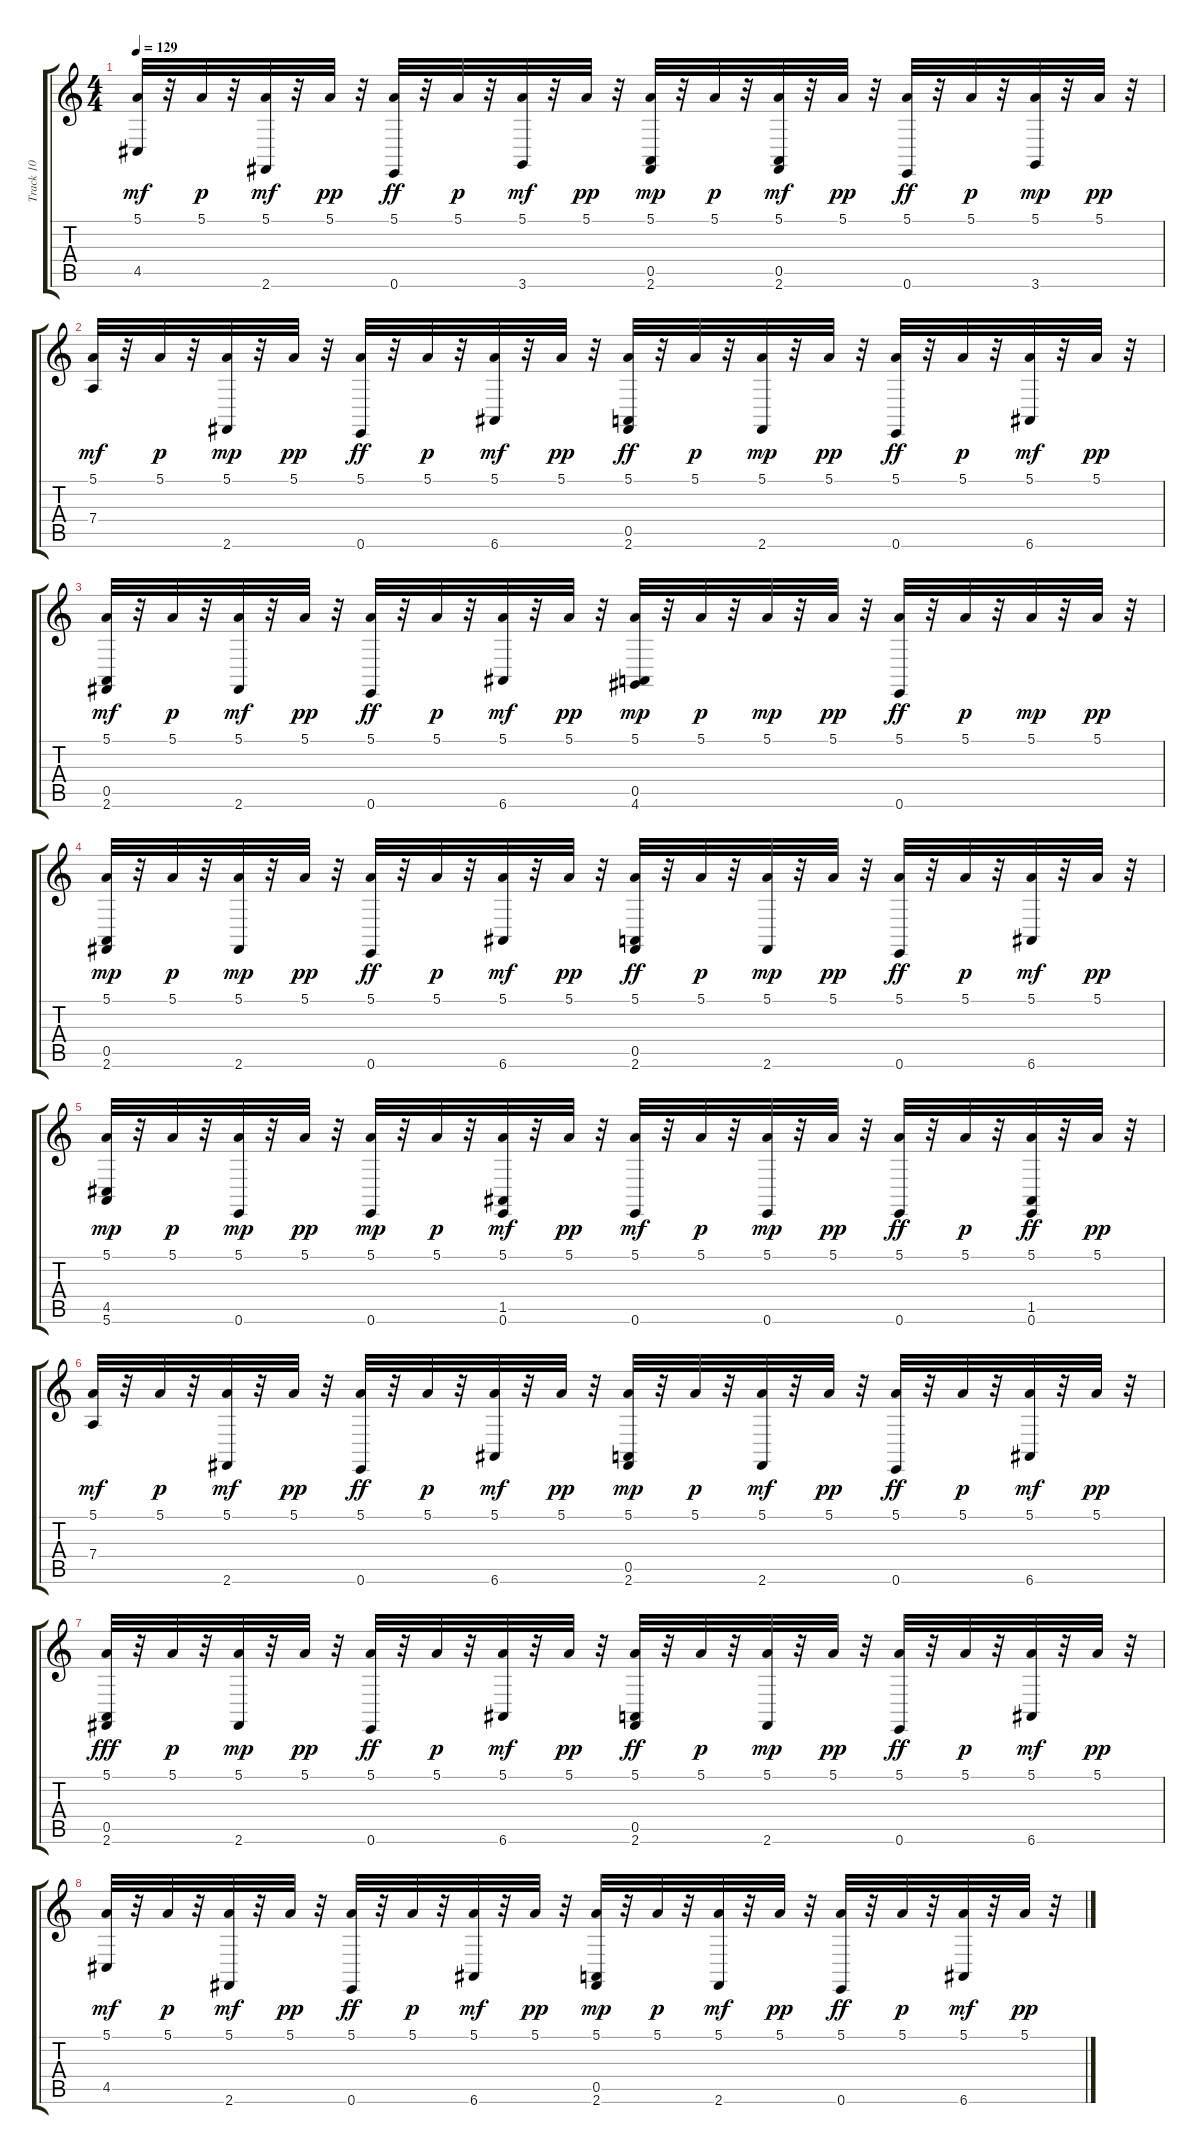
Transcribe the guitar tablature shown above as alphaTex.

\track ("Track 10" "Track 10") {instrument acousticgrandpiano}
\staff {score tabs}
\tuning (E4 B3 G3 D3 A2 E2) {hide}
\ts (4 4)
\tempo 129
\clef g2
\ks c
(5.1 4.5).32{dy mf} r.32 5.1.32{dy p} r.32 (5.1 2.6).32{dy mf} r.32 5.1.32{dy pp} r.32 (5.1 0.6).32{dy ff} r.32 5.1.32{dy p} r.32 (5.1 3.6).32{dy mf} r.32 5.1.32{dy pp} r.32 (5.1 0.5 2.6).32{dy mp} r.32 5.1.32{dy p} r.32 (5.1 0.5 2.6).32{dy mf} r.32 5.1.32{dy pp} r.32 (5.1 0.6).32{dy ff} r.32 5.1.32{dy p} r.32 (5.1 3.6).32{dy mp} r.32 5.1.32{dy pp} r.32 |
(5.1 7.4).32{dy mf} r.32 5.1.32{dy p} r.32 (5.1 2.6).32{dy mp} r.32 5.1.32{dy pp} r.32 (5.1 0.6).32{dy ff} r.32 5.1.32{dy p} r.32 (5.1 6.6).32{dy mf} r.32 5.1.32{dy pp} r.32 (5.1 0.5 2.6).32{dy ff} r.32 5.1.32{dy p} r.32 (5.1 2.6).32{dy mp} r.32 5.1.32{dy pp} r.32 (5.1 0.6).32{dy ff} r.32 5.1.32{dy p} r.32 (5.1 6.6).32{dy mf} r.32 5.1.32{dy pp} r.32 |
(5.1 0.5 2.6).32{dy mf} r.32 5.1.32{dy p} r.32 (5.1 2.6).32{dy mf} r.32 5.1.32{dy pp} r.32 (5.1 0.6).32{dy ff} r.32 5.1.32{dy p} r.32 (5.1 6.6).32{dy mf} r.32 5.1.32{dy pp} r.32 (5.1 0.5 4.6).32{dy mp} r.32 5.1.32{dy p} r.32 5.1.32{dy mp} r.32 5.1.32{dy pp} r.32 (5.1 0.6).32{dy ff} r.32 5.1.32{dy p} r.32 5.1.32{dy mp} r.32 5.1.32{dy pp} r.32 |
(5.1 0.5 2.6).32{dy mp} r.32 5.1.32{dy p} r.32 (5.1 2.6).32{dy mp} r.32 5.1.32{dy pp} r.32 (5.1 0.6).32{dy ff} r.32 5.1.32{dy p} r.32 (5.1 6.6).32{dy mf} r.32 5.1.32{dy pp} r.32 (5.1 0.5 2.6).32{dy ff} r.32 5.1.32{dy p} r.32 (5.1 2.6).32{dy mp} r.32 5.1.32{dy pp} r.32 (5.1 0.6).32{dy ff} r.32 5.1.32{dy p} r.32 (5.1 6.6).32{dy mf} r.32 5.1.32{dy pp} r.32 |
(5.1 4.5 5.6).32{dy mp} r.32 5.1.32{dy p} r.32 (5.1 0.6).32{dy mp} r.32 5.1.32{dy pp} r.32 (5.1 0.6).32{dy mp} r.32 5.1.32{dy p} r.32 (5.1 1.5 0.6).32{dy mf} r.32 5.1.32{dy pp} r.32 (5.1 0.6).32{dy mf} r.32 5.1.32{dy p} r.32 (5.1 0.6).32{dy mp} r.32 5.1.32{dy pp} r.32 (5.1 0.6).32{dy ff} r.32 5.1.32{dy p} r.32 (5.1 1.5 0.6).32{dy ff} r.32 5.1.32{dy pp} r.32 |
(5.1 7.4).32{dy mf} r.32 5.1.32{dy p} r.32 (5.1 2.6).32{dy mf} r.32 5.1.32{dy pp} r.32 (5.1 0.6).32{dy ff} r.32 5.1.32{dy p} r.32 (5.1 6.6).32{dy mf} r.32 5.1.32{dy pp} r.32 (5.1 0.5 2.6).32{dy mp} r.32 5.1.32{dy p} r.32 (5.1 2.6).32{dy mf} r.32 5.1.32{dy pp} r.32 (5.1 0.6).32{dy ff} r.32 5.1.32{dy p} r.32 (5.1 6.6).32{dy mf} r.32 5.1.32{dy pp} r.32 |
(5.1 0.5 2.6).32{dy fff} r.32 5.1.32{dy p} r.32 (5.1 2.6).32{dy mp} r.32 5.1.32{dy pp} r.32 (5.1 0.6).32{dy ff} r.32 5.1.32{dy p} r.32 (5.1 6.6).32{dy mf} r.32 5.1.32{dy pp} r.32 (5.1 0.5 2.6).32{dy ff} r.32 5.1.32{dy p} r.32 (5.1 2.6).32{dy mp} r.32 5.1.32{dy pp} r.32 (5.1 0.6).32{dy ff} r.32 5.1.32{dy p} r.32 (5.1 6.6).32{dy mf} r.32 5.1.32{dy pp} r.32 |
(5.1 4.5).32{dy mf} r.32 5.1.32{dy p} r.32 (5.1 2.6).32{dy mf} r.32 5.1.32{dy pp} r.32 (5.1 0.6).32{dy ff} r.32 5.1.32{dy p} r.32 (5.1 6.6).32{dy mf} r.32 5.1.32{dy pp} r.32 (5.1 0.5 2.6).32{dy mp} r.32 5.1.32{dy p} r.32 (5.1 2.6).32{dy mf} r.32 5.1.32{dy pp} r.32 (5.1 0.6).32{dy ff} r.32 5.1.32{dy p} r.32 (5.1 6.6).32{dy mf} r.32 5.1.32{dy pp} r.32
